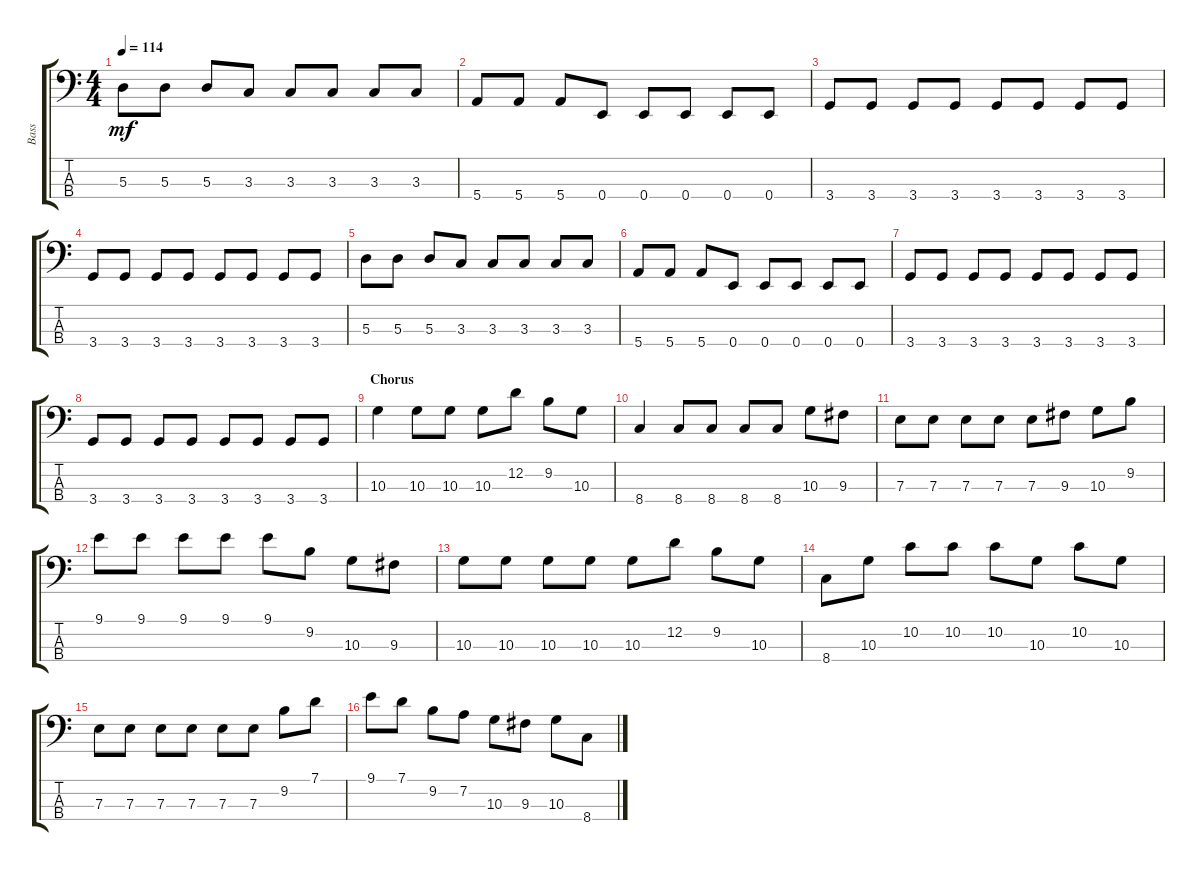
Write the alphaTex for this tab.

\track ("Bass" "Bass") {instrument electricbassfinger}
\staff {score tabs}
\tuning (G2 D2 A1 E1) {hide}
\ts (4 4)
\tempo 114
\clef f4
\ks c
5.3.8{dy mf} 5.3.8 5.3.8 3.3.8 3.3.8 3.3.8 3.3.8 3.3.8 |
5.4.8 5.4.8 5.4.8 0.4.8 0.4.8 0.4.8 0.4.8 0.4.8 |
3.4.8 3.4.8 3.4.8 3.4.8 3.4.8 3.4.8 3.4.8 3.4.8 |
3.4.8 3.4.8 3.4.8 3.4.8 3.4.8 3.4.8 3.4.8 3.4.8 |
5.3.8 5.3.8 5.3.8 3.3.8 3.3.8 3.3.8 3.3.8 3.3.8 |
5.4.8 5.4.8 5.4.8 0.4.8 0.4.8 0.4.8 0.4.8 0.4.8 |
3.4.8 3.4.8 3.4.8 3.4.8 3.4.8 3.4.8 3.4.8 3.4.8 |
3.4.8 3.4.8 3.4.8 3.4.8 3.4.8 3.4.8 3.4.8 3.4.8 |
\section ("" "Chorus")
10.3.4 10.3.8 10.3.8 10.3.8 12.2.8 9.2.8 10.3.8 |
8.4.4 8.4.8 8.4.8 8.4.8 8.4.8 10.3.8 9.3.8 |
7.3.8 7.3.8 7.3.8 7.3.8 7.3.8 9.3.8 10.3.8 9.2.8 |
9.1.8 9.1.8 9.1.8 9.1.8 9.1.8 9.2.8 10.3.8 9.3.8 |
10.3.8 10.3.8 10.3.8 10.3.8 10.3.8 12.2.8 9.2.8 10.3.8 |
8.4.8 10.3.8 10.2.8 10.2.8 10.2.8 10.3.8 10.2.8 10.3.8 |
7.3.8 7.3.8 7.3.8 7.3.8 7.3.8 7.3.8 9.2.8 7.1.8 |
9.1.8 7.1.8 9.2.8 7.2.8 10.3.8 9.3.8 10.3.8 8.4.8
